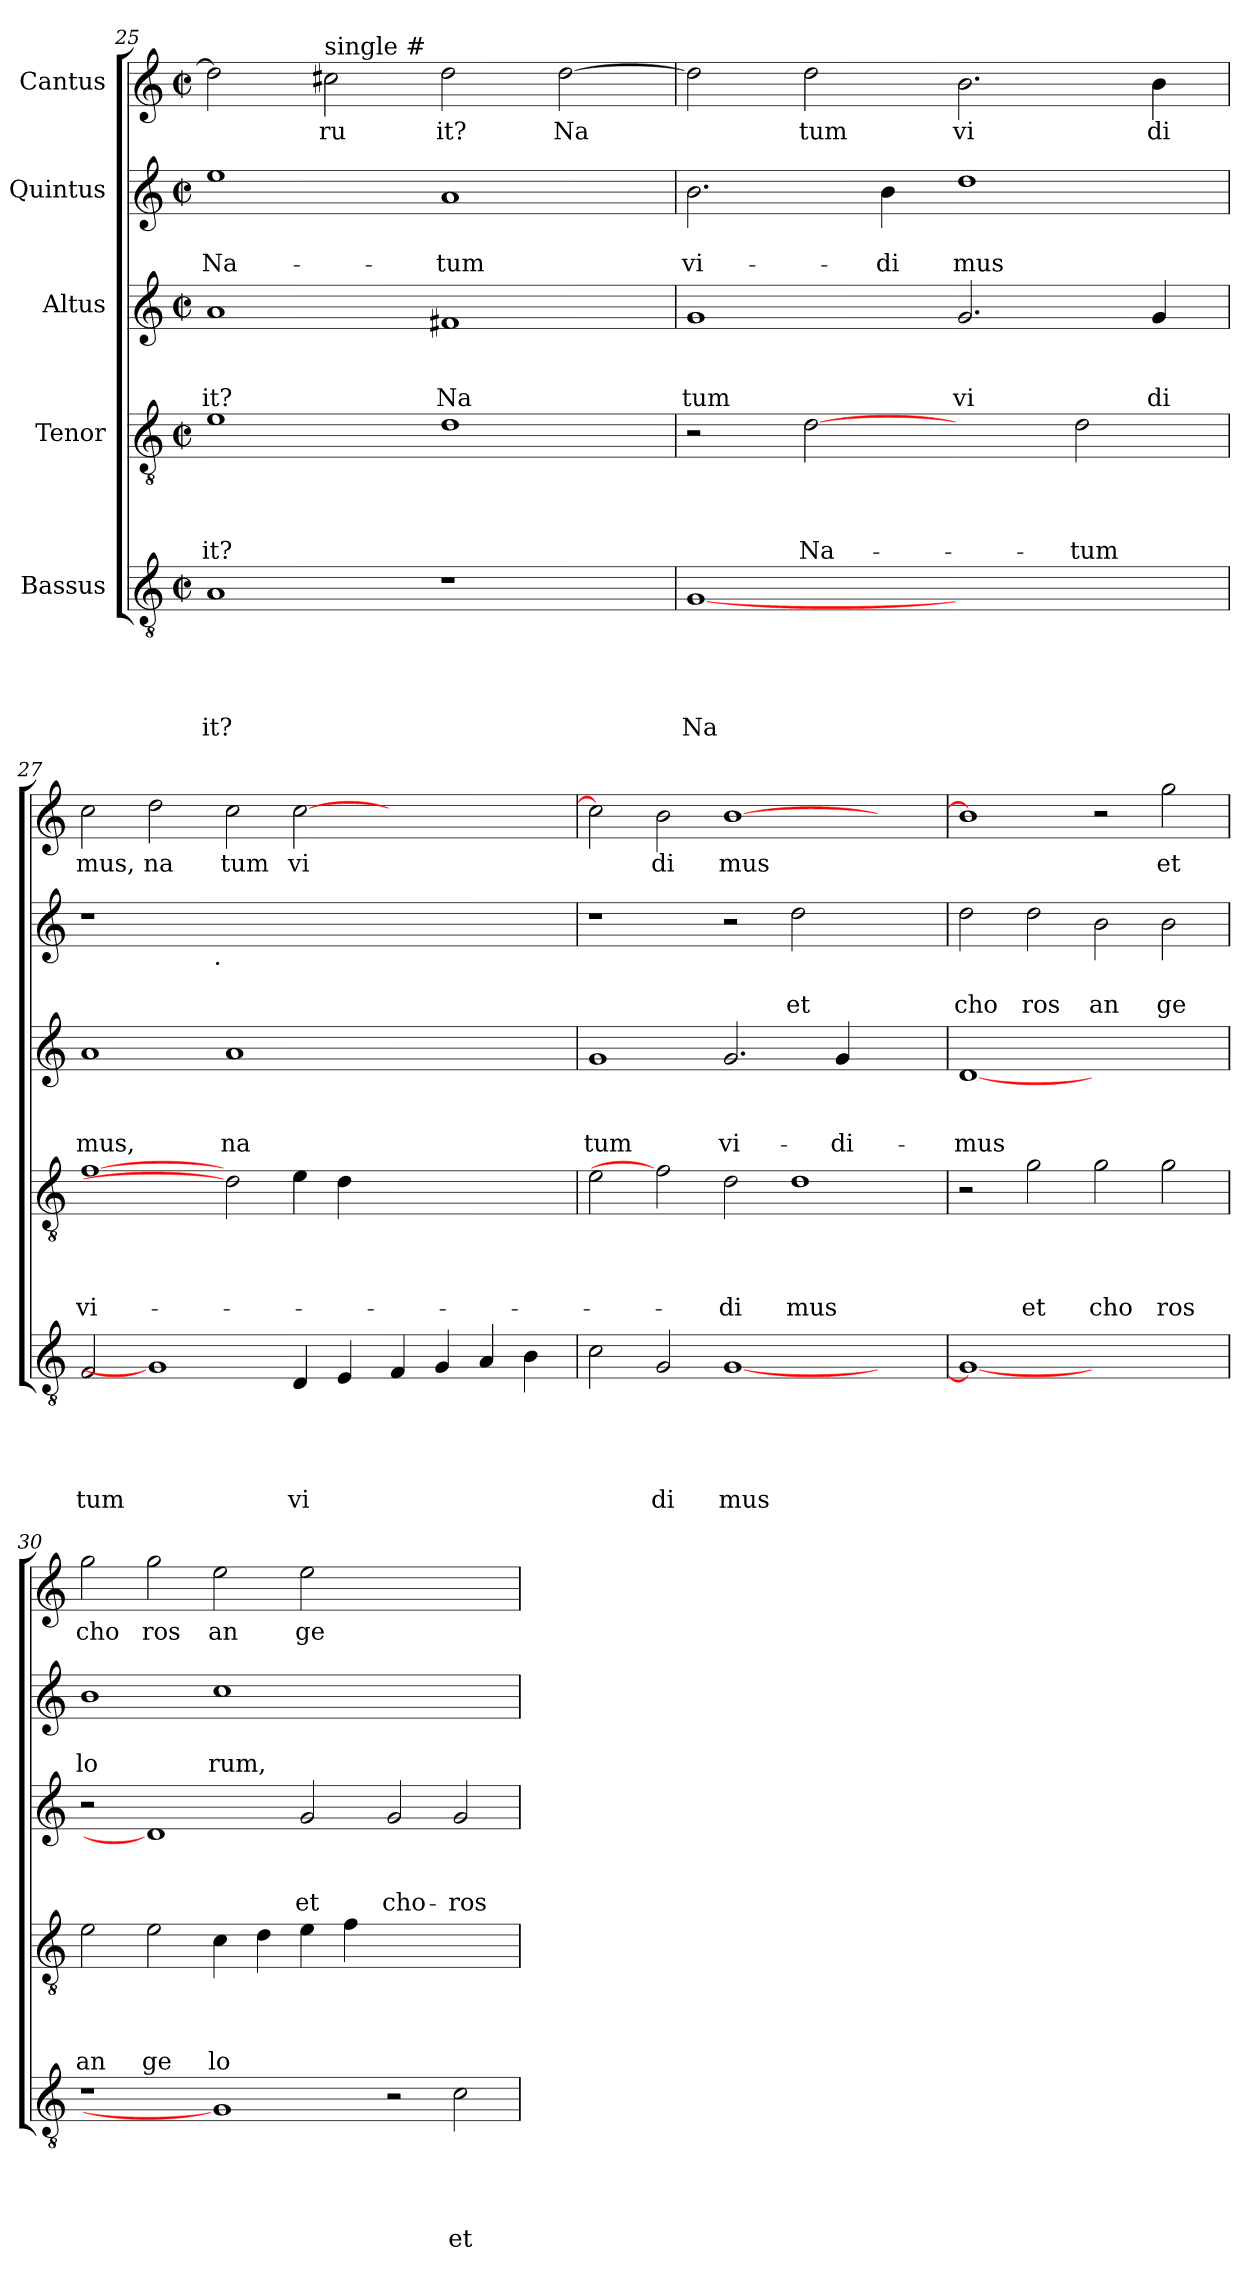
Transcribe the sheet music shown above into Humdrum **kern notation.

**kern	**text	**text	**text	**text	**text	**kern	**text	**text	**text	**text	**kern	**text	**text	**text	**kern	**text	**text	**kern	**text
*part5	*part5	*part5	*part5	*part5	*part5	*part4	*part4	*part4	*part4	*part4	*part3	*part3	*part3	*part3	*part2	*part2	*part2	*part1	*part1
*staff5	*staff5	*staff5	*staff5	*staff5	*staff5	*staff4	*staff4	*staff4	*staff4	*staff4	*staff3	*staff3	*staff3	*staff3	*staff2	*staff2	*staff2	*staff1	*staff1
*I"Bassus	*	*	*	*	*	*I"Tenor	*	*	*	*	*I"Altus	*	*	*	*I"Quintus	*	*	*I"Cantus	*
*clefGv2	*	*	*	*	*	*clefGv2	*	*	*	*	*clefG2	*	*	*	*clefG2	*	*	*clefG2	*
*k[]	*	*	*	*	*	*k[]	*	*	*	*	*k[]	*	*	*	*k[]	*	*	*k[]	*
*C:	*	*	*	*	*	*C:	*	*	*	*	*C:	*	*	*	*C:	*	*	*C:	*
*M2/2	*	*	*	*	*	*M2/2	*	*	*	*	*M2/2	*	*	*	*M2/2	*	*	*M2/2	*
*met(c|)	*	*	*	*	*	*met(c|)	*	*	*	*	*met(c|)	*	*	*	*met(c|)	*	*	*met(c|)	*
=25	=25	=25	=25	=25	=25	=25	=25	=25	=25	=25	=25	=25	=25	=25	=25	=25	=25	=25	=25
!	!	!	!	!	!LO:LY:b	!	!	!	!	!LO:LY:b	!	!	!	!LO:LY:b	!	!	!LO:LY:b	!	!
1A	.	.	.	.	it?	1e	.	.	.	-it?	1a	.	.	it?	1ee	.	Na-	2dd\]	.
!	!	!	!	!	!	!	!	!	!	!	!	!	!	!	!	!	!	!LO:TX:a:t=single #	!
!	!	!	!	!	!	!	!	!	!	!	!	!	!	!	!	!	!	!	!LO:LY:b
.	.	.	.	.	.	.	.	.	.	.	.	.	.	.	.	.	.	2cc#\	ru
!	!	!	!	!	!	!	!	!	!	!	!	!	!	!LO:LY:b	!	!	!LO:LY:b	!	!LO:LY:b
1r	.	.	.	.	.	1d	.	.	.	.	1f#X	.	.	Na	1a	.	-tum	2dd\	it?
!	!	!	!	!	!	!	!	!	!	!	!	!	!	!	!	!	!	!	!LO:LY:b
.	.	.	.	.	.	.	.	.	.	.	.	.	.	.	.	.	.	[>2dd\	Na
=26	=26	=26	=26	=26	=26	=26	=26	=26	=26	=26	=26	=26	=26	=26	=26	=26	=26	=26	=26
!	!	!	!	!	!LO:LY:b	!	!	!	!	!	!	!	!	!LO:LY:b	!	!	!LO:LY:b	!	!
[1G	.	.	.	.	Na	2r	.	.	.	.	1g	.	.	tum	2.b\	.	vi-	2dd\]	.
!	!	!	!	!	!	!	!	!	!	!LO:LY:b	!	!	!	!	!	!	!	!	!LO:LY:b
.	.	.	.	.	.	[2d	.	.	.	Na-	.	.	.	.	.	.	.	2dd\	tum
!	!	!	!	!	!	!	!	!	!	!	!	!	!	!	!	!	!LO:LY:b	!	!
.	.	.	.	.	.	.	.	.	.	.	.	.	.	.	4b\	.	-di	.	.
!	!	!	!	!	!	!	!	!	!	!	!	!	!	!LO:LY:b	!	!	!LO:LY:b	!	!LO:LY:b
1ryy	.	.	.	.	.	2ryy	.	.	.	.	2.g/	.	.	vi	1dd	.	mus	2.b\	vi
!	!	!	!	!	!	!	!	!	!	!LO:LY:b	!	!	!	!	!	!	!	!	!
.	.	.	.	.	.	2d\	.	.	.	-tum	.	.	.	.	.	.	.	.	.
!	!	!	!	!	!	!	!	!	!	!	!	!	!	!LO:LY:b	!	!	!	!	!LO:LY:b
.	.	.	.	.	.	.	.	.	.	.	4g/	.	.	di	.	.	.	4b\	di
=27	=27	=27	=27	=27	=27	=27	=27	=27	=27	=27	=27	=27	=27	=27	=27	=27	=27	=27	=27
!	!	!	!	!	!LO:LY:b	!	!	!	!	!LO:LY:b	!	!	!	!LO:LY:b	!	!	!	!	!LO:LY:b
*	*	*	*	*	*	*	*	*	*	*	*	*	*	*	*^	*	*	*	*
2F/	.	.	.	.	tum	[1f	.	.	.	vi-	1a	.	.	mus,	1r	2ryy	.	.	2cc\	mus,
!	!	!	!	!	!	!	!	!	!	!	!	!	!	!	!	!	!	!	!	!LO:LY:b
1G]	.	.	.	.	.	.	.	.	.	.	.	.	.	.	.	4...ryy	.	.	2dd\	na
!	!	!	!	!	!	!	!	!	!	!	!	!	!	!	!	!LO:TX:b:t=.	!	!	!	!
.	.	.	.	.	.	.	.	.	.	.	.	.	.	.	.	1ryy	.	.	.	.
!	!	!	!	!	!	!	!	!	!	!	!	!	!	!LO:LY:b	!	!	!	!	!	!LO:LY:b
.	.	.	.	.	.	2d]	.	.	.	.	1a	.	.	na	0ryy	.	.	.	2cc\	tum
!	!	!	!	!	!LO:LY:b	!	!	!	!	!	!	!	!	!	!	!	!	!	!	!LO:LY:b
4D/	.	.	.	.	vi	4e\	.	.	.	.	.	.	.	.	.	.	.	.	[<2cc\	vi
4E/	.	.	.	.	.	4d\	.	.	.	.	.	.	.	.	.	.	.	.	.	.
.	.	.	.	.	.	.	.	.	.	.	.	.	.	.	.	1ryy	.	.	.	.
4F/	.	.	.	.	.	1ryy	.	.	.	.	1ryy	.	.	.	.	.	.	.	1ryy	.
4G/	.	.	.	.	.	.	.	.	.	.	.	.	.	.	.	.	.	.	.	.
4A/	.	.	.	.	.	.	.	.	.	.	.	.	.	.	.	.	.	.	.	.
4B\	.	.	.	.	.	.	.	.	.	.	.	.	.	.	.	.	.	.	.	.
.	.	.	.	.	.	.	.	.	.	.	.	.	.	.	.	32ryy	.	.	.	.
!!LO:PB:g=z
=28	=28	=28	=28	=28	=28	=28	=28	=28	=28	=28	=28	=28	=28	=28	=28	=28	=28	=28	=28	=28
!	!	!	!	!	!	!	!	!	!	!	!	!	!	!LO:LY:b	!	!	!	!	!	!
*	*	*	*	*	*	*	*	*	*	*	*	*	*	*	*v	*v	*	*	*	*
2c\	.	.	.	.	.	2e\	.	.	.	.	1g	.	.	tum	1r	.	.	2cc\]	.
!	!	!	!	!	!LO:LY:b	!	!	!	!	!	!	!	!	!	!	!	!	!	!LO:LY:b
2G/	.	.	.	.	di	2f]	.	.	.	.	.	.	.	.	.	.	.	2b\	di
!	!	!	!	!	!LO:LY:b	!	!	!	!	!LO:LY:b	!	!	!	!LO:LY:b	!	!	!	!	!LO:LY:b
[<1G	.	.	.	.	mus	2d\	.	.	.	-di	2.g/	.	.	vi-	2r	.	.	[>1b	mus
!	!	!	!	!	!	!	!	!	!	!LO:LY:b	!	!	!	!	!	!	!LO:LY:b	!	!
.	.	.	.	.	.	1d	.	.	.	mus	.	.	.	.	2dd\	.	et	.	.
!	!	!	!	!	!	!	!	!	!	!	!	!	!	!LO:LY:b	!	!	!	!	!
.	.	.	.	.	.	.	.	.	.	.	4g/	.	.	-di-	.	.	.	.	.
2ryy	.	.	.	.	.	.	.	.	.	.	2ryy	.	.	.	2ryy	.	.	2ryy	.
=29	=29	=29	=29	=29	=29	=29	=29	=29	=29	=29	=29	=29	=29	=29	=29	=29	=29	=29	=29
!	!	!	!	!	!	!	!	!	!	!	!	!	!	!LO:LY:b	!	!	!LO:LY:b	!	!
1G_	.	.	.	.	.	2r	.	.	.	.	[1d	.	.	-mus	2dd\	.	cho	1b]	.
!	!	!	!	!	!	!	!	!	!	!LO:LY:b	!	!	!	!	!	!	!LO:LY:b	!	!
.	.	.	.	.	.	2g\	.	.	.	et	.	.	.	.	2dd\	.	ros	.	.
!	!	!	!	!	!	!	!	!	!	!LO:LY:b	!	!	!	!	!	!	!LO:LY:b	!	!
1ryy	.	.	.	.	.	2g\	.	.	.	cho	1ryy	.	.	.	2b\	.	an	2r	.
!	!	!	!	!	!	!	!	!	!	!LO:LY:b	!	!	!	!	!	!	!LO:LY:b	!	!LO:LY:b
.	.	.	.	.	.	2g\	.	.	.	ros	.	.	.	.	2b\	.	ge	2gg\	et
=30	=30	=30	=30	=30	=30	=30	=30	=30	=30	=30	=30	=30	=30	=30	=30	=30	=30	=30	=30
!	!	!	!	!	!	!	!	!	!	!LO:LY:b	!	!	!	!	!	!	!LO:LY:b	!	!LO:LY:b
1r	.	.	.	.	.	2e\	.	.	.	an	2r	.	.	.	1b	.	lo	2gg\	cho
!	!	!	!	!	!	!	!	!	!	!LO:LY:b	!	!	!	!	!	!	!	!	!LO:LY:b
.	.	.	.	.	.	2e\	.	.	.	ge	1d]	.	.	.	.	.	.	2gg\	ros
!	!	!	!	!	!	!	!	!	!	!LO:LY:b	!	!	!	!	!	!	!LO:LY:b	!	!LO:LY:b
1G]	.	.	.	.	.	4c\	.	.	.	lo	.	.	.	.	1cc	.	rum,	2ee\	an
.	.	.	.	.	.	4d\	.	.	.	.	.	.	.	.	.	.	.	.	.
!	!	!	!	!	!	!	!	!	!	!	!	!	!	!LO:LY:b	!	!	!	!	!LO:LY:b
.	.	.	.	.	.	4e\	.	.	.	.	2g/	.	.	et	.	.	.	2ee\	ge
.	.	.	.	.	.	4f\	.	.	.	.	.	.	.	.	.	.	.	.	.
!	!	!	!	!	!	!	!	!	!	!	!	!	!	!LO:LY:b	!	!	!	!	!
2r	.	.	.	.	.	1ryy	.	.	.	.	2g/	.	.	cho-	1ryy	.	.	1ryy	.
!	!	!	!	!	!LO:LY:b	!	!	!	!	!	!	!	!	!LO:LY:b	!	!	!	!	!
2c\	.	.	.	.	et	.	.	.	.	.	2g/	.	.	-ros	.	.	.	.	.
=	=	=	=	=	=	=	=	=	=	=	=	=	=	=	=	=	=	=	=
*-	*-	*-	*-	*-	*-	*-	*-	*-	*-	*-	*-	*-	*-	*-	*-	*-	*-	*-	*-
